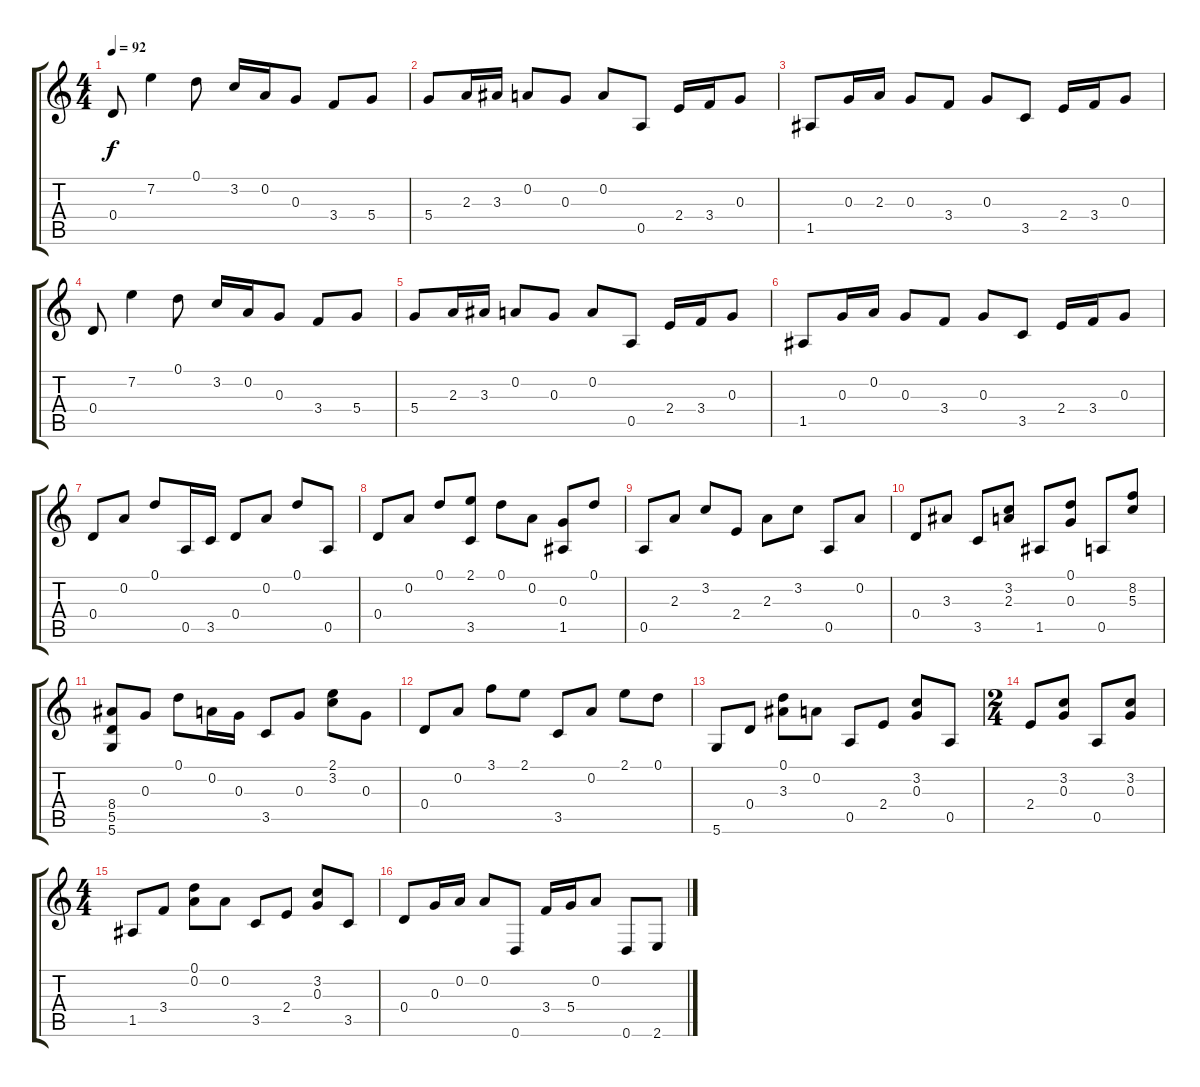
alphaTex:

\track "" {instrument acousticguitarsteel}
\staff {score tabs}
\tuning (D4 A3 G3 D3 A2 D2) {hide}
\ts (4 4)
\tempo 92
\clef g2
\ks c
0.4.8{dy f instrument acousticguitarsteel} 7.2.4 0.1.8 3.2.16 0.2.16 0.3.8 3.4.8 5.4.8 |
5.4.8 2.3.16 3.3.16 0.2.8 0.3.8 0.2.8 0.5.8 2.4.16 3.4.16 0.3.8 |
1.5.8 0.3.16 2.3.16 0.3.8 3.4.8 0.3.8 3.5.8 2.4.16 3.4.16 0.3.8 |
0.4.8 7.2.4 0.1.8 3.2.16 0.2.16 0.3.8 3.4.8 5.4.8 |
5.4.8 2.3.16 3.3.16 0.2.8 0.3.8 0.2.8 0.5.8 2.4.16 3.4.16 0.3.8 |
1.5.8 0.3.16 0.2.16 0.3.8 3.4.8 0.3.8 3.5.8 2.4.16 3.4.16 0.3.8 |
0.4.8 0.2.8 0.1.8 0.5.16 3.5.16 0.4.8 0.2.8 0.1.8 0.5.8 |
0.4.8 0.2.8 0.1.8 (2.1 3.5).8 0.1.8 0.2.8 (0.3 1.5).8 0.1.8 |
0.5.8 2.3.8 3.2.8 2.4.8 2.3.8 3.2.8 0.5.8 0.2.8 |
0.4.8 3.3.8 3.5.8 (3.2 2.3).8 1.5.8 (0.1 0.3).8 0.5.8 (8.2 5.3).8 |
(8.4 5.5 5.6).8 0.3.8 0.1.8 0.2.16 0.3.16 3.5.8 0.3.8 (2.1 3.2).8 0.3.8 |
0.4.8 0.2.8 3.1.8 2.1.8 3.5.8 0.2.8 2.1.8 0.1.8 |
5.6.8 0.4.8 (0.1 3.3).8 0.2.8 0.5.8 2.4.8 (3.2 0.3).8 0.5.8 |
\ts (2 4)
2.4.8 (3.2 0.3).8 0.5.8 (3.2 0.3).8 |
\ts (4 4)
1.5.8 3.4.8 (0.1 0.2).8 0.2.8 3.5.8 2.4.8 (3.2 0.3).8 3.5.8 |
0.4.8 0.3.16 0.2.16 0.2.8 0.6.8 3.4.16 5.4.16 0.2.8 0.6.8 2.6.8
